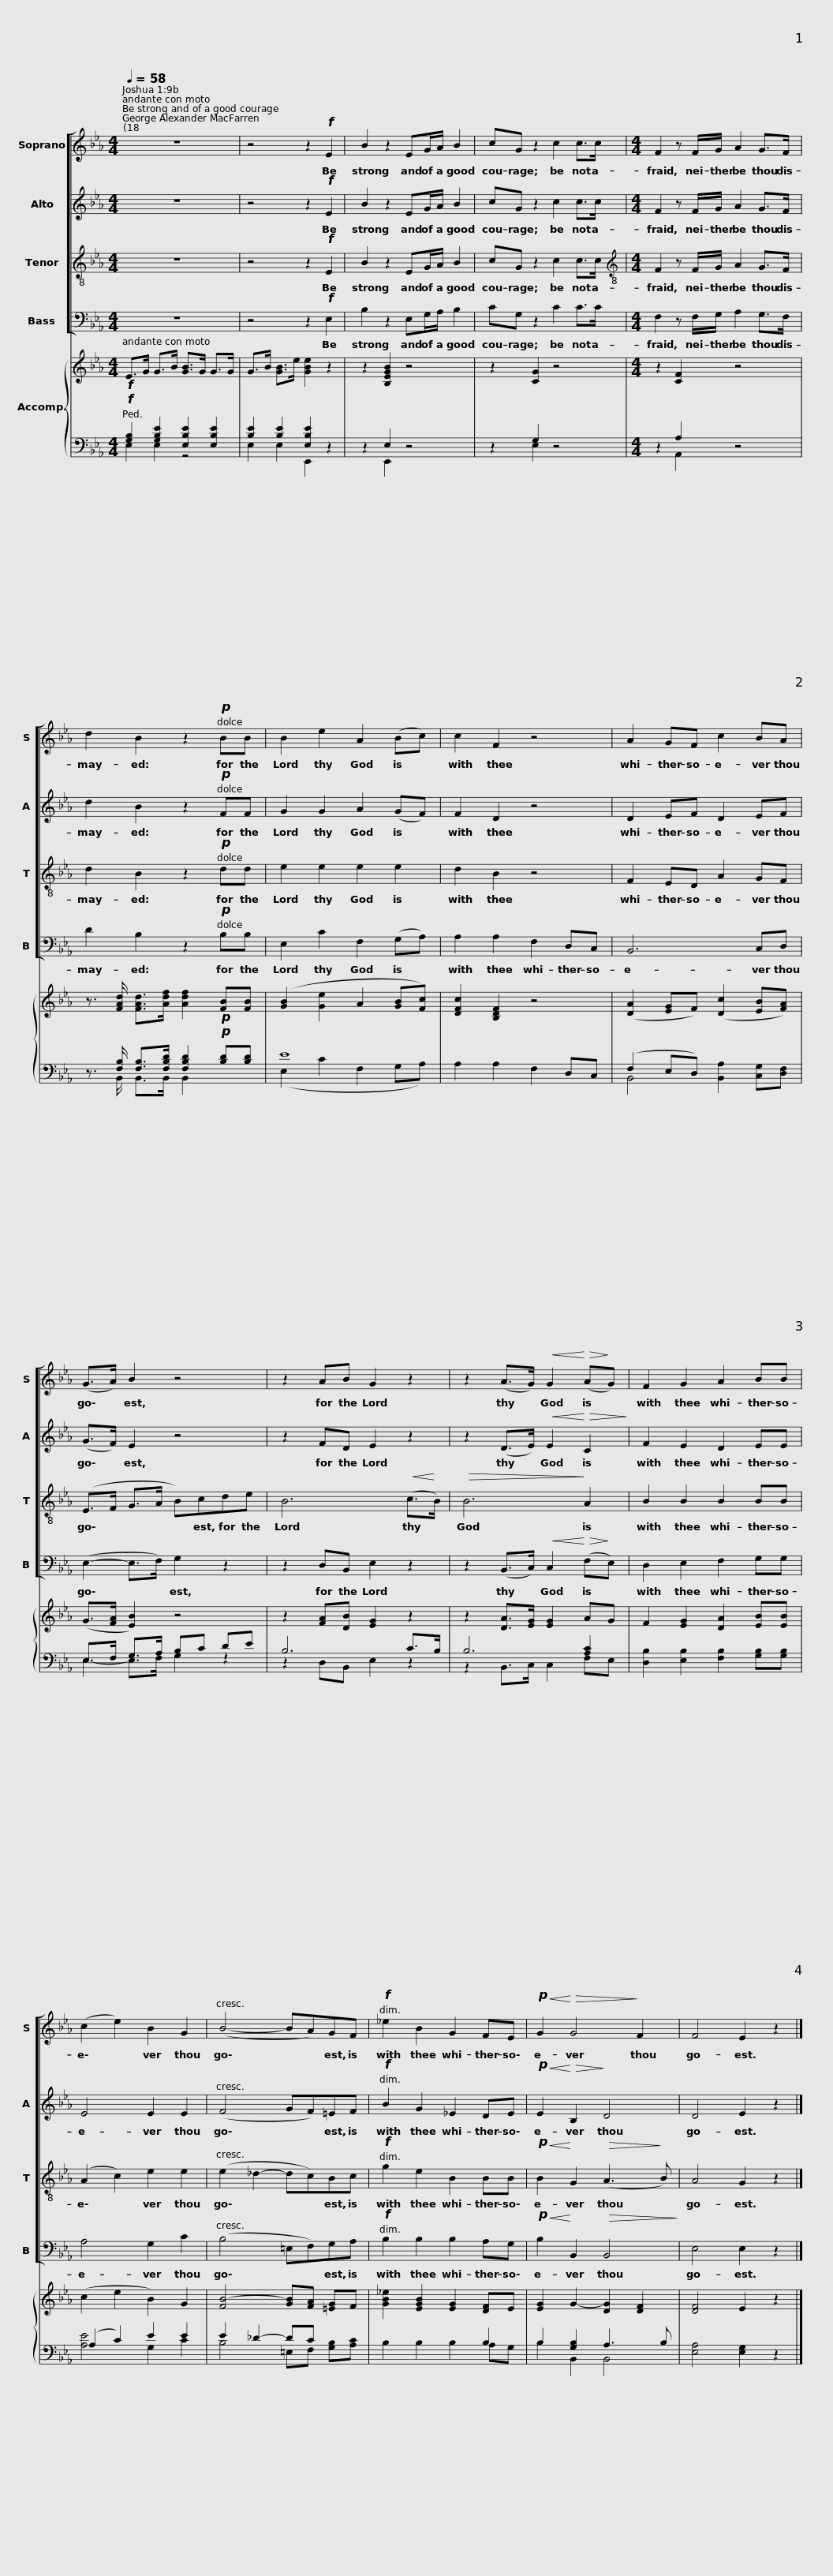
X:1
%%score [ 1 2 3 4 ] { 5 | ( 6 7 ) }
L:1/8
Q:1/4=58
M:4/4
I:linebreak $
K:Eb
V:1 treble
V:2 treble
V:3 treble-8
V:4 bass
V:5 treble
V:6 bass
V:7 bass
V:1
 z8 | z4 z2!f! E2 | B2 z2 EG/A/ B2 | cG z2 c2 c>c |$[M:4/4] F2 z F/G/ A2 G>F | %5
 d2 B2 z2!p! BB | B2 e2 A2 (Bc) | c2 F2 z4 |$ A2 GF c2 BA | (G>A) B2 z4 | %10
 z2 AB G2 z2 | z2 (A>G)!<(! G2!<)!!>(! (A!>)!G) |$ F2 G2 A2 BB | (c2 e2) B2 G2 | (B4- BA)GF | %15
!f! _e2 B2 G2 FE |!p!!<(! G2!<)!!>(! G4!>)! F2 |$ F4 E2 z2 |] %18
V:2
 z8 | z4 z2!f! E2 | B2 z2 EG/A/ B2 | cG z2 c2 c>c |$[M:4/4] F2 z F/G/ A2 G>F | %5
 d2 B2 z2!p! FF | G2 G2 A2 (GF) | F2 D2 z4 |$ D2 EF D2 EF | (G>F) E2 z4 | %10
 z2 FD E2 z2 | z2 (D>E)!<(! E2!<)!!>(! C2!>)! |$ F2 E2 D2 EE | E4 E2 E2 | (F4 GF)=EF | %15
!f! B2 G2 _E2 DE |!p!!<(! E2!<)!!>(! B,2!>)! D4 |$ D4 E2 z2 |] %18
V:3
 z8 | z4 z2!f! E2 | B2 z2 EG/A/ B2 | cG z2 c2 c>c |$[M:4/4][K:treble-8] F2 z F/G/ A2 G>F | %5
 d2 B2 z2!p! dd | e2 e2 e2 e2 | d2 B2 z4 |$ F2 ED A2 GF | (E>F G>A B)cde | %10
 B6!<(! (c>!<)!B) |!>(! B6!>)! A2 |$ B2 B2 B2 BB | (A2 c2) e2 e2 | (e2 _d2- dc)Bc | %15
!f! g2 e2 B2 BB |!p!!<(! B2!<)! G2!>(! (A3!>)! B) |$ A4 G2 z2 |] %18
V:4
 z8 | z4 z2!f! E,2 | B,2 z2 E,G,/A,/ B,2 | CG, z2 C2 C>C |$[M:4/4] F,2 z F,/G,/ A,2 G,>F, | %5
 D2 B,2 z2!p! B,B, | E,2 C2 F,2 (G,A,) | A,2 A,2 F,2 D,C, |$ B,,6 C,D, | (E,2- E,>F,) G,2 z2 | %10
 z2 D,B,, E,2 z2 | z2 (B,,>C,)!<(! C,2!<)!!>(! (F,!>)!E,) |$ D,2 E,2 F,2 G,G, | A,4 G,2 C2 | (B,4 =E,F,)G,A, | %15
!f! B,2 B,2 B,2 A,G, |!p!!<(! B,2!<)! B,,2!>(! B,,4!>)! |$ E,4 E,2 z2 |] %18
V:5
!f! E>G G>B [GB]>G G>G | G>B [GB]>e [GBe]2 z2 | z2 [B,EGB]2 z4 | z2 [CG]2 z4 |$[M:4/4] z2 [CF]2 z4 | %5
 z3/2 [FAd]/ [FAd]>[Adf] [Adf]2!p! [FB][FB] | ([GB]2 [Ge]2 A2 [GB][Fc]) | [DFc]2 [B,DF]2 z4 |$ ([DA]2 [EG]F) ([Dc]2 [EB][FA]) | (G>[FA] [EB]2) z4 | %10
 z2 [FA][DB] [EG]2 z2 | z2 [DA]>[EG] [EG]2 AG |$ F2 [EG]2 [DA]2 [EB][EB] | (c2 e2 B2) G2 | [FB]4- [GB][FA] [=EG]F | %15
 [GB_e]2 [EGB]2 [EG]2 [DF]E | [EG]2 G2- [DG]2 [DF]2 |$ [DF]4 E2 z2 |] %18
V:6
!f! [G,B,]2 [G,B,E]2 [E,B,E]2 [E,B,E]2 | [B,E]2 [B,E]2 [E,B,E]2 z2 | z2 E,2 z4 | z2 G,2 z4 |$[M:4/4] z2 A,2 z4 | %5
 z3/2 [F,B,]/ [F,B,]>[F,B,D] [F,B,D]2!p! [B,D][B,D] | E8 | x8 |$ (F,2 E,D,) x4 | E,>F, G,>A, B,C DE | %10
 B,6 C>B, | B,6 [A,C]2 |$ x8 | (A,2 C2) E2 E2 | E2 _D2- DC x2 | %15
 x6 B,2 | B,2 [G,B,]2 A,3 B, |$ x8 |] %18
V:7
 E,2 E,2 z4 | E,2 E,2 E,,2 z2 | z2 E,,2 z4 | z2 E,2 z4 |$[M:4/4] z2 A,,2 z4 | %5
 z3/2 B,,/ B,,>B,, B,,2 x2 | (E,2 C2 F,2 G,A,) | A,2 A,2 F,2 D,C, |$ B,,4 [B,,A,]2 [C,G,][D,F,] | E,2- E,>F, G,2 z2 | %10
 z2 D,B,, E,2 z2 | z2 B,,>C, C,2 F,E, |$ [D,B,]2 [E,B,]2 [F,B,]2 [G,B,][G,B,] | [A,E]4 G,2 C2 | B,4 =E,F, [G,B,][A,C] | %15
 B,2 B,2 B,2 A,G, | B,2 B,,2 B,,4 |$ [E,A,]4 [E,G,]2 z2 |] %18
